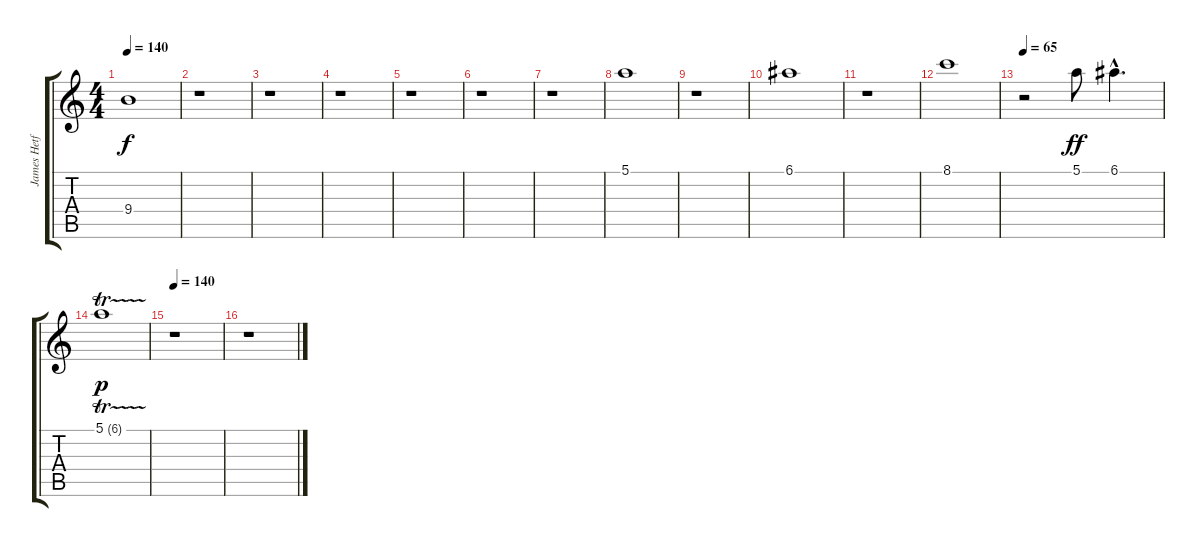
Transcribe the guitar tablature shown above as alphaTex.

\track ("James Hetfield  (Melody Dist)" "James Hetf") {instrument distortionguitar}
\staff {score tabs}
\tuning (E4 B3 G3 D3 A2 E2) {hide}
\ts (4 4)
\tempo 140
\clef g2
\ks c
9.4{t}.1{dy f} |
r.1 |
r.1 |
r.1 |
r.1 |
r.1 |
r.1 |
5.1.1{volume 16 instrument electricguitarclean} |
r.1 |
6.1.1{instrument electricguitarclean} |
r.1 |
8.1.1{instrument electricguitarclean} |
\tempo 65
r.2 5.1.8{dy ff instrument electricguitarclean} 6.1{hac}.4{d} |
5.1{tr (6 32)}.1{dy p volume 16 instrument electricguitarclean} |
\tempo 140
r.1 |
r.1
